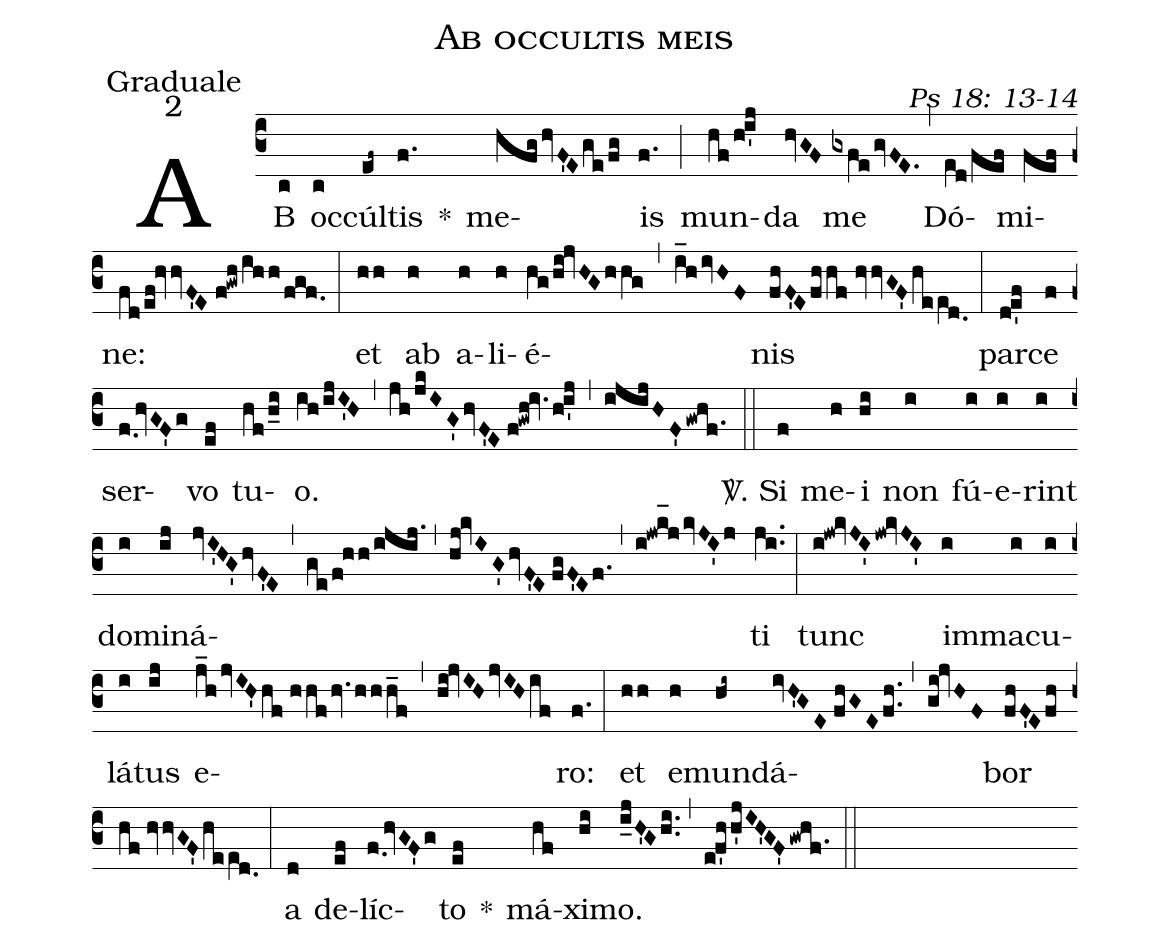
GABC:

name: Ab occultis meis;
office-part: Graduale;
mode: 2;
commentary: Ps 18: 13-14;
%%
(c3) AB(c) oc(c)cúl(ef~)tis(f.) *() me(hfghvF'Ege/fg)is(f.) (;) mun(hf/hi'j)da(hvGF) me(gxfegvFE.) (,) Dó(e[ll:1]d/fef)mi(fef)ne:(fd/ef!hvvF'E//f!gwh/ihh/fgf.) (:)
et(hh) ab(h) a(h)li(h)é(hg/hi!jvHGhhg)(,)(i_hivHF)nis(fhF'Efhhf//hvvGF'hee[ll:1]d.0) (:)
par(de'f)ce(f) ser(f.0/[-0.5]hvGF'g)vo(ef) tu(hf/h_i)o.(ih/ijI'H) (,) (jh/jkIG'hvF'E//f!gwh!iv.hi'j) (,) (ijijHF'gwhf.1) (::)
<sp>V/</sp>. Si(f) me(h)i(hi) non(i) fú(i)e(i)rint(i) do(i)mi(ij)ná(jvI'HG'hvF'E)(,)(ge/f!hh/ijij.)(,)(hj!kvIG'hvF'E//fgF'Ef.)(,)(i!jwk_[hl:1]jkvJI'j)ti(ji..) (:)
tunc(i!jw!kvJI'jw!kvJI') im(i)ma(i)cu(i)lá(i)tus(ij) e(j_hjvIH'hf//hhfhv.hhh_f)(,)(hi!jvIHjvIHif)ro:(f.) (:)
et(hh) e(h)mun(hi~)dá(ivH'GE//fhGEfh..)(,)(gi!jvHF)bor(fhF'Efhhf//hvvGF'hee[ll:1]d.0) (:)
a(d) de(ef)líc(f.0/[-0.5]hvGF'g)to(ef) *()
má(hf)xi(hi)mo.(i_jH'Ghi..) (,) (ef'hh'jIH'GF'gwhf.1) (::)
